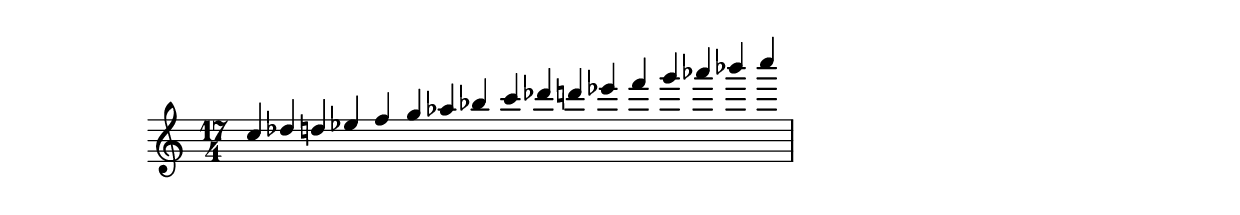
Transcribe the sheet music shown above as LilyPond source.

\version "2.18.2" \score { \new Staff << \new Voice { \set midiInstrument = #"piano" \voiceOne
 \key c \major \time 17/4
\override Voice.TextScript.font-size = #-4
 { c'' des'' d'' ees'' f'' g'' aes'' bes'' c''' des''' d''' ees''' f''' g''' aes''' bes''' c''''  } 
 } >> \layout { } \midi { \context { \Staff \remove "Staff_performer" }
\context { \Voice \consists "Staff_performer" } \tempo 2 = 60 } }
\paper{oddHeaderMarkup = ##f oddFooterMarkup = ##f}
